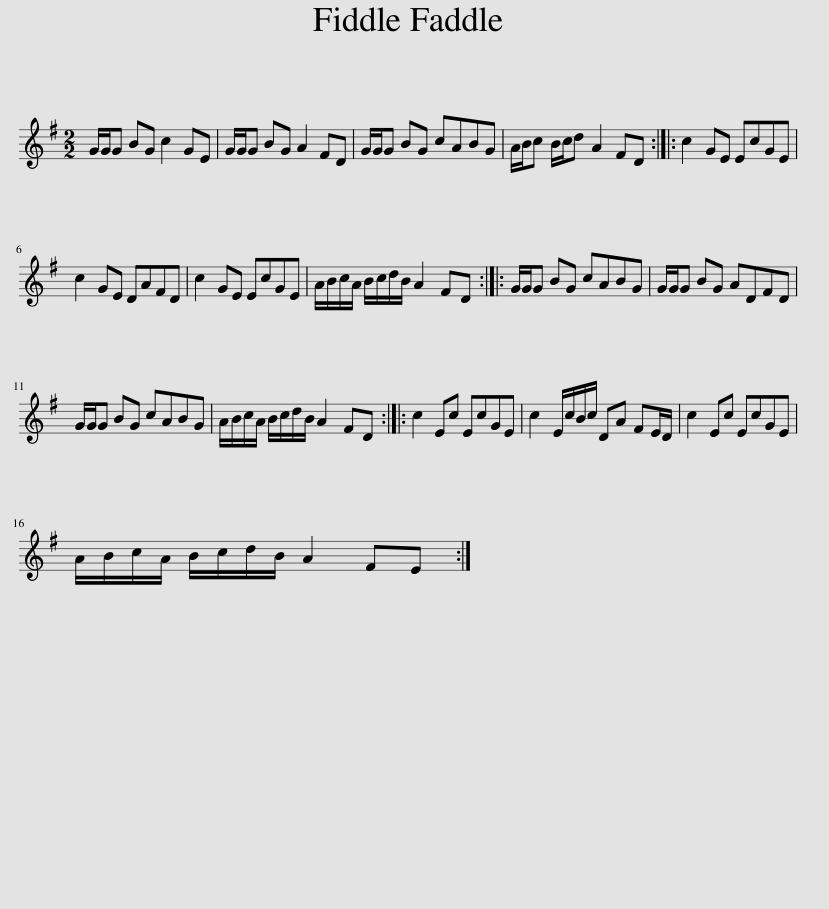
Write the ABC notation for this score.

X:1
L:1/8
M:2/2
I:linebreak $
K:G
V:1 treble
V:1
 G/G/G BG c2 GE | G/G/G BG A2 FD | G/G/G BG cABG | A/B/c B/c/d A2 FD :: c2 GE EcGE |$ %5
 c2 GE DAFD | c2 GE EcGE | A/B/c/A/ B/c/d/B/ A2 FD :: G/G/G BG cABG | G/G/G BG ADFD |$ %10
 G/G/G BG cABG | A/B/c/A/ B/c/d/B/ A2 FD :: c2 Ec EcGE | c2 E/c/B/c/ DA FE/D/ | c2 Ec EcGE |$ %15
 A/B/c/A/ B/c/d/B/ A2 FE :| %16
